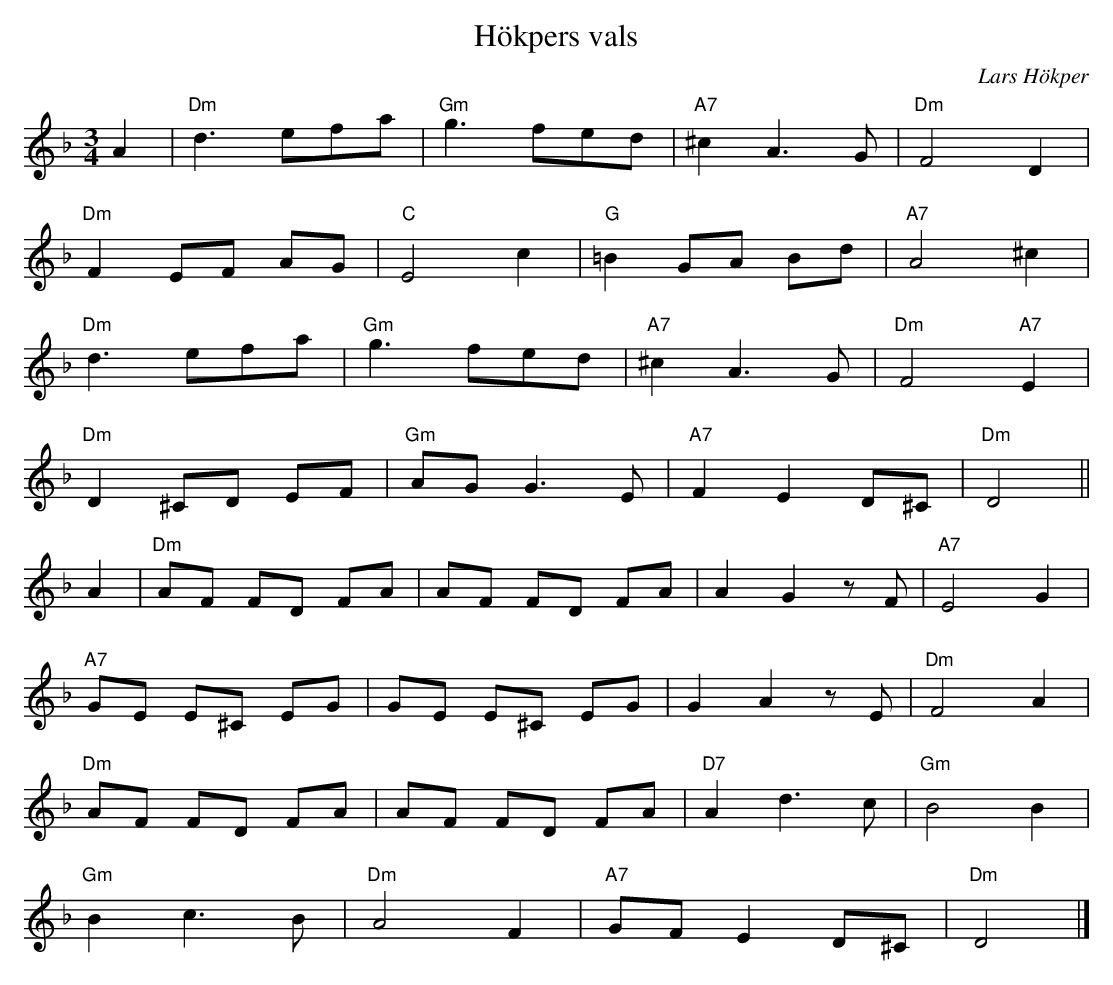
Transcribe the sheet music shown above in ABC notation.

X:1
T: H\"okpers vals
C: Lars H\"okper
M: 3/4
L: 1/8
K: Dm
A2 | "Dm"d3 efa | "Gm"g3 fed | "A7"^c2 A3G | "Dm"F4 D2 |
"Dm"F2 EF AG | "C"E4 c2 | "G"=B2 GA Bd | "A7"A4 ^c2 |
"Dm"d3 efa | "Gm"g3 fed | "A7"^c2 A3G | "Dm"F4 "A7"E2|
 "Dm"D2 ^CD EF | "Gm"AG G3E | "A7"F2 E2 D^C | "Dm"D4 ||
A2 | "Dm"AF FD FA | AF FD FA | A2 G2 zF | "A7"E4 G2|
"A7"GE E^C EG | GE E^C EG | G2 A2 zE | "Dm"F4 A2 |
"Dm"AF FD FA | AF FD FA | "D7"A2 d3c | "Gm"B4 B2 |
"Gm"B2 c3B | "Dm"A4 F2 | "A7"GF E2 D^C | "Dm"D4|]
